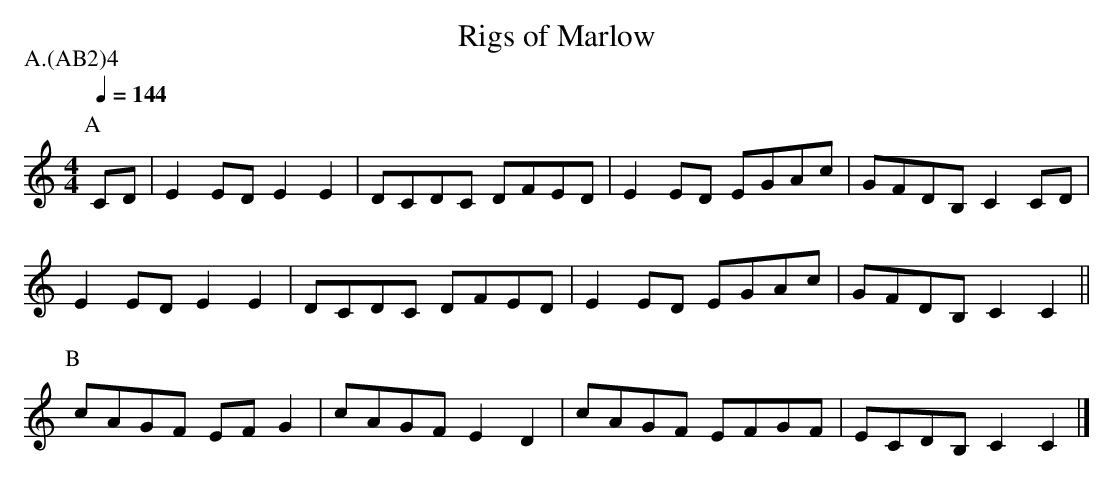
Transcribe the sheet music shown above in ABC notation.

X:1
T:Rigs of Marlow
P:A.(AB2)4
Q:1/4=144
M:4/4
L:1/4
K:Cmaj clef=treble
P:A
C/2D/2 |\
E E/2D/2 E E | D/2C/2D/2C/2 D/2F/2E/2D/2 |\
E E/2D/2 E/2G/2A/2c/2 | G/2F/2D/2B,/2 C C/2D/2 |
E E/2D/2 E E | D/2C/2D/2C/2 D/2F/2E/2D/2 |\
E E/2D/2 E/2G/2A/2c/2 | G/2F/2D/2B,/2 C C ||
P:B
c/2A/2G/2F/2 E/2F/2 G | c/2A/2G/2F/2 E D |\
c/2A/2G/2F/2 E/2F/2G/2F/2 | E/2C/2D/2B,/2 C C |]
